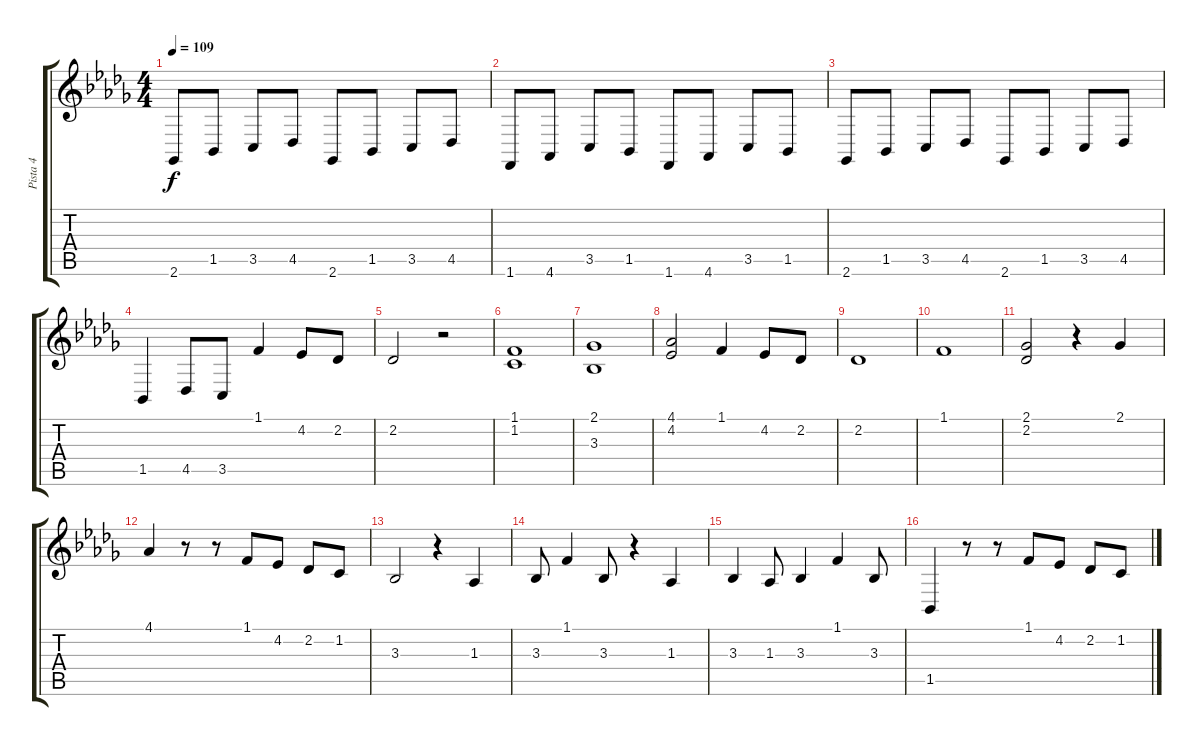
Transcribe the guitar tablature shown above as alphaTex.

\track ("Pista 4" "Pista 4") {instrument acousticgrandpiano}
\staff {score tabs}
\tuning (E4 B3 G3 D3 A2 E2) {hide}
\ts (4 4)
\tempo 109
\clef g2
\ks bbminor
2.6.8{dy f} 1.5.8 3.5.8 4.5.8 2.6.8 1.5.8 3.5.8 4.5.8 |
1.6.8 4.6.8 3.5.8 1.5.8 1.6.8 4.6.8 3.5.8 1.5.8 |
2.6.8 1.5.8 3.5.8 4.5.8 2.6.8 1.5.8 3.5.8 4.5.8 |
1.5.4 4.5.8 3.5.8 1.1.4 4.2.8 2.2.8 |
2.2.2 r.2 |
(1.1 1.2).1 |
(2.1 3.3).1 |
(4.1 4.2).2 1.1.4 4.2.8 2.2.8 |
2.2.1 |
1.1.1 |
(2.1 2.2).2 r.4 2.1.4 |
4.1.4{instrument acousticgrandpiano} r.8 r.8 1.1.8 4.2.8 2.2.8 1.2.8 |
3.3.2 r.4 1.3.4 |
3.3.8 1.1.4 3.3.8 r.4 1.3.4 |
3.3.4 1.3.8 3.3.4 1.1.4 3.3.8 |
1.5.4{instrument acousticgrandpiano} r.8 r.8 1.1.8 4.2.8 2.2.8 1.2.8
